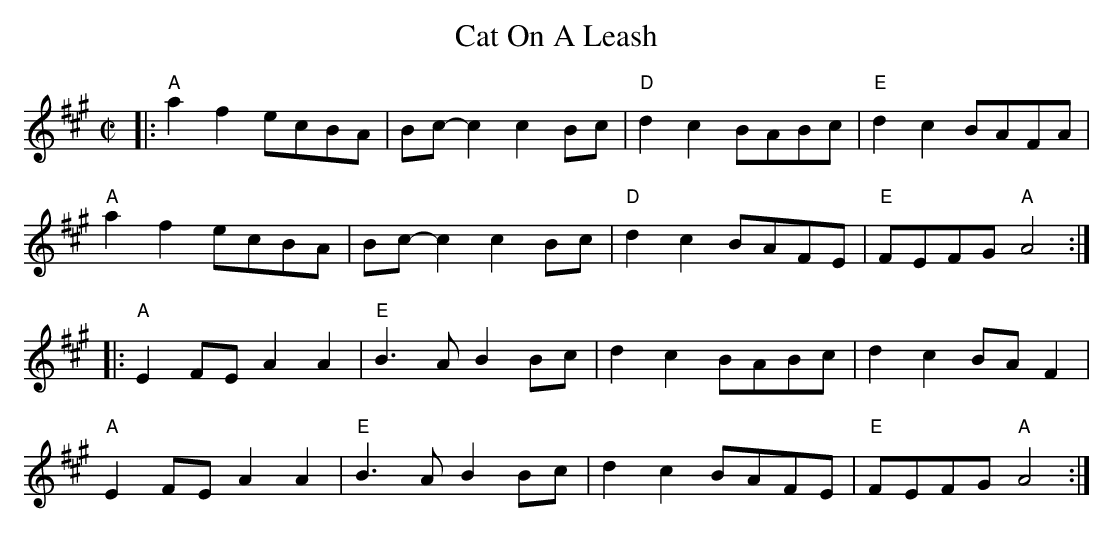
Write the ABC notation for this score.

X:1
T:Cat On A Leash
M:C|
L:1/8
K:A
|:"A"a2f2 ecBA|Bc-c2c2Bc|"D"d2c2 BABc|"E"d2c2 BAFA|
"A"a2f2 ecBA|Bc-c2c2Bc|"D"d2c2 BAFE|"E"FEFG "A"A4:|
|:"A"E2FEA2A2|"E"B3AB2Bc|d2c2 BABc|d2c2BAF2|
"A"E2FEA2A2|"E"B3AB2Bc|d2c2 BAFE|"E"FEFG "A"A4:|
